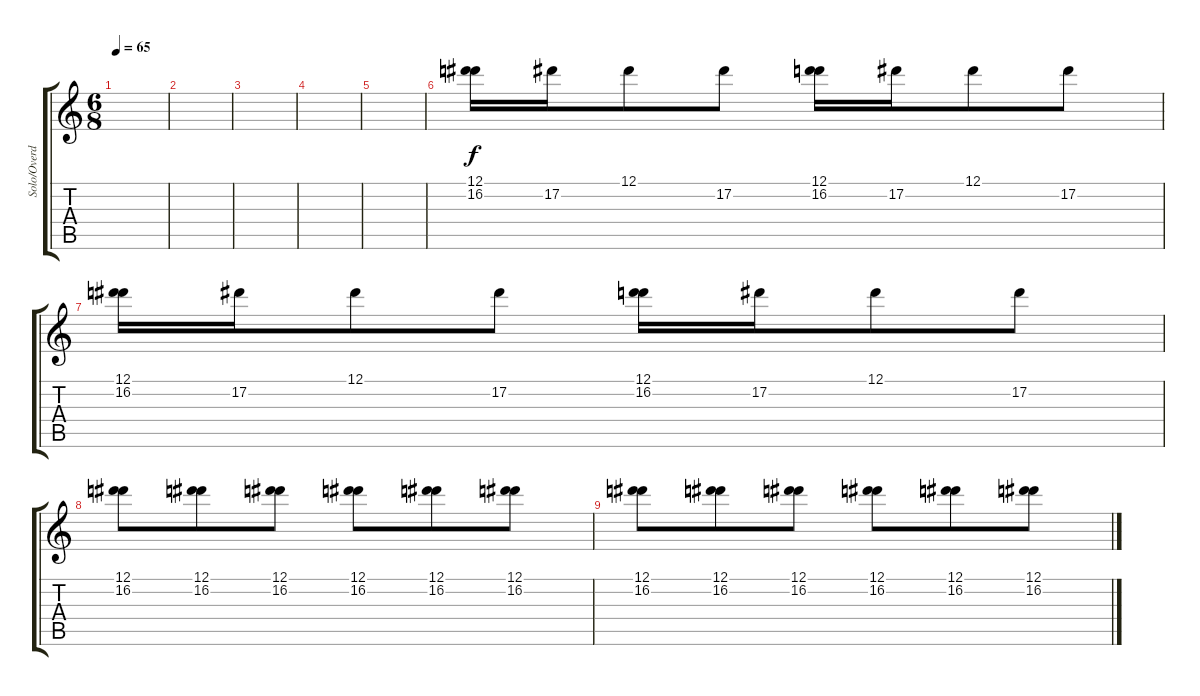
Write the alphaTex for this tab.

\track ("Solo/Overdubs" "Solo/Overd") {instrument overdrivenguitar}
\staff {score tabs}
\tuning (Eb4 Bb3 Gb3 Db3 Ab2 Eb2) {hide}
\ts (6 8)
\tempo 65
\clef g2
\ks c
|
|
|
|
|
(12.1 16.2).16 17.2.16 12.1.8 17.2.8 (12.1 16.2).16 17.2.16 12.1.8 17.2.8 |
(12.1 16.2).16 17.2.16 12.1.8 17.2.8 (12.1 16.2).16 17.2.16 12.1.8 17.2.8 |
(12.1 16.2).8 (12.1 16.2).8 (12.1 16.2).8 (12.1 16.2).8 (12.1 16.2).8 (12.1 16.2).8 |
(12.1 16.2).8 (12.1 16.2).8 (12.1 16.2).8 (12.1 16.2).8 (12.1 16.2).8 (12.1 16.2).8
